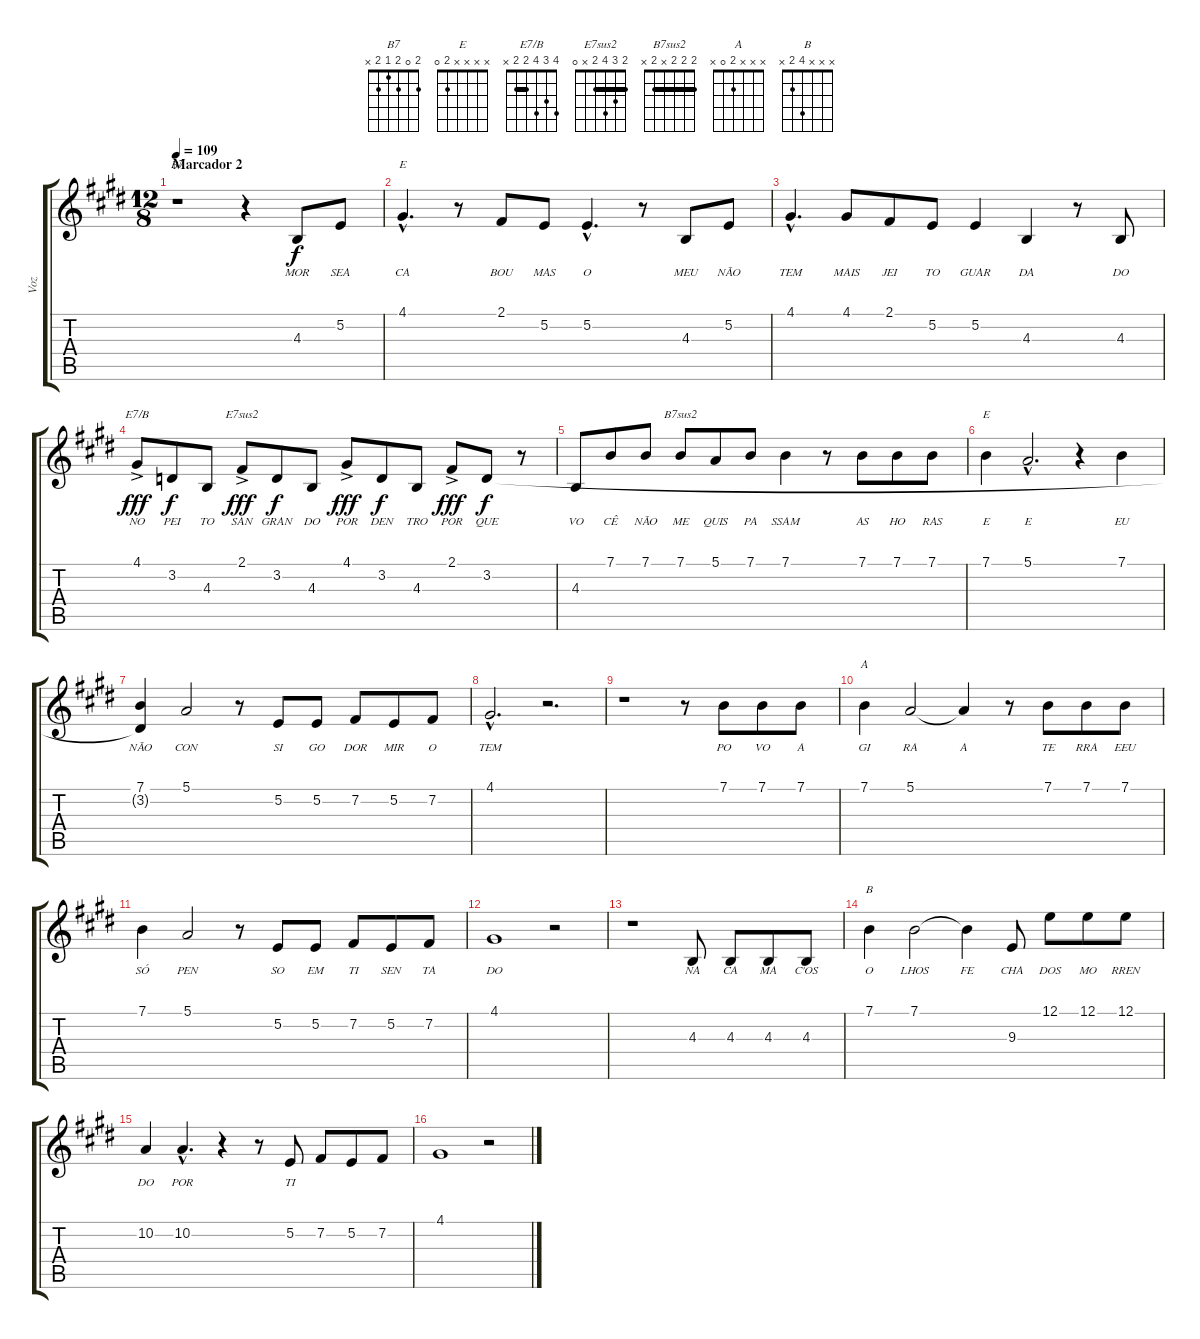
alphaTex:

\track ("Voz" "Voz") {instrument stringensemble1}
\staff {score tabs}
\tuning (E4 B3 G3 D3 A2 E2) {hide}
\chord ("B7" 2 0 2 1 2 x)
\chord ("E" 0 0 1 2 2 0)
\chord ("E7/B" 4 3 4 2 2 x) {barre 2}
\chord ("E7sus2" 2 3 4 2 x 0) {barre 2}
\chord ("B7sus2" 2 2 2 x 2 x) {barre 2}
\chord ("E" x x x x 2 0)
\chord ("A" x x x 2 0 x)
\chord ("B" x x x 4 2 x)
\ts (12 8)
\section ("" "Marcador 2")
\tempo 109
\clef g2
\ks e
r.1{ch "B7" dy f} r.4 4.3.8{lyrics (0 "MOR") lyrics (1 "") lyrics (2 "") lyrics (3 "") lyrics (4 "")} 5.2.8{lyrics (0 "SEA") lyrics (1 "") lyrics (2 "") lyrics (3 "") lyrics (4 "")} |
4.1{hac}.4{d ch "E" lyrics (0 "CA") lyrics (1 "") lyrics (2 "") lyrics (3 "") lyrics (4 "")} r.8 2.1.8{lyrics (0 "BOU") lyrics (1 "") lyrics (2 "") lyrics (3 "") lyrics (4 "")} 5.2.8{lyrics (0 "MAS") lyrics (1 "") lyrics (2 "") lyrics (3 "") lyrics (4 "")} 5.2{hac}.4{d lyrics (0 "O") lyrics (1 "") lyrics (2 "") lyrics (3 "") lyrics (4 "")} r.8 4.3.8{lyrics (0 "MEU") lyrics (1 "") lyrics (2 "") lyrics (3 "") lyrics (4 "")} 5.2.8{lyrics (0 "NÃO") lyrics (1 "") lyrics (2 "") lyrics (3 "") lyrics (4 "")} |
4.1{hac}.4{d lyrics (0 "TEM") lyrics (1 "") lyrics (2 "") lyrics (3 "") lyrics (4 "")} 4.1.8{lyrics (0 "MAIS") lyrics (1 "") lyrics (2 "") lyrics (3 "") lyrics (4 "")} 2.1.8{lyrics (0 "JEI") lyrics (1 "") lyrics (2 "") lyrics (3 "") lyrics (4 "")} 5.2.8{lyrics (0 "TO") lyrics (1 "") lyrics (2 "") lyrics (3 "") lyrics (4 "")} 5.2.4{lyrics (0 "GUAR") lyrics (1 "") lyrics (2 "") lyrics (3 "") lyrics (4 "")} 4.3.4{lyrics (0 "DA") lyrics (1 "") lyrics (2 "") lyrics (3 "") lyrics (4 "")} r.8 4.3.8{lyrics (0 "DO") lyrics (1 "") lyrics (2 "") lyrics (3 "") lyrics (4 "")} |
4.1{ac}.8{ch "E7/B" lyrics (0 "NO") lyrics (1 "") lyrics (2 "") lyrics (3 "") lyrics (4 "") dy fff} 3.2.8{lyrics (0 "PEI") lyrics (1 "") lyrics (2 "") lyrics (3 "") lyrics (4 "") dy f} 4.3.8{lyrics (0 "TO") lyrics (1 "") lyrics (2 "") lyrics (3 "") lyrics (4 "")} 2.1{ac}.8{ch "E7sus2" lyrics (0 "SAN") lyrics (1 "") lyrics (2 "") lyrics (3 "") lyrics (4 "") dy fff} 3.2.8{lyrics (0 "GRAN") lyrics (1 "") lyrics (2 "") lyrics (3 "") lyrics (4 "") dy f} 4.3.8{lyrics (0 "DO") lyrics (1 "") lyrics (2 "") lyrics (3 "") lyrics (4 "")} 4.1{ac}.8{lyrics (0 "POR") lyrics (1 "") lyrics (2 "") lyrics (3 "") lyrics (4 "") dy fff} 3.2.8{lyrics (0 "DEN") lyrics (1 "") lyrics (2 "") lyrics (3 "") lyrics (4 "") dy f} 4.3.8{lyrics (0 "TRO") lyrics (1 "") lyrics (2 "") lyrics (3 "") lyrics (4 "")} 2.1{ac}.8{lyrics (0 "POR") lyrics (1 "") lyrics (2 "") lyrics (3 "") lyrics (4 "") dy fff} 3.2.8{lyrics (0 "QUE") lyrics (1 "") lyrics (2 "") lyrics (3 "") lyrics (4 "") dy f} r.8 |
4.3.8{lyrics (0 "VO") lyrics (1 "") lyrics (2 "") lyrics (3 "") lyrics (4 "")} 7.1.8{lyrics (0 "CÊ") lyrics (1 "") lyrics (2 "") lyrics (3 "") lyrics (4 "")} 7.1.8{lyrics (0 "NÃO") lyrics (1 "") lyrics (2 "") lyrics (3 "") lyrics (4 "")} 7.1.8{ch "B7sus2" lyrics (0 "ME") lyrics (1 "") lyrics (2 "") lyrics (3 "") lyrics (4 "")} 5.1.8{lyrics (0 "QUIS") lyrics (1 "") lyrics (2 "") lyrics (3 "") lyrics (4 "")} 7.1.8{lyrics (0 "PA") lyrics (1 "") lyrics (2 "") lyrics (3 "") lyrics (4 "")} 7.1.4{lyrics (0 "SSAM") lyrics (1 "") lyrics (2 "") lyrics (3 "") lyrics (4 "")} r.8 7.1.8{lyrics (0 "AS") lyrics (1 "") lyrics (2 "") lyrics (3 "") lyrics (4 "")} 7.1.8{lyrics (0 "HO") lyrics (1 "") lyrics (2 "") lyrics (3 "") lyrics (4 "")} 7.1.8{lyrics (0 "RAS") lyrics (1 "") lyrics (2 "") lyrics (3 "") lyrics (4 "")} |
7.1.4{ch "E" lyrics (0 "E") lyrics (1 "") lyrics (2 "") lyrics (3 "") lyrics (4 "")} 5.1{hac}.2{d lyrics (0 "E") lyrics (1 "") lyrics (2 "") lyrics (3 "") lyrics (4 "")} r.4 7.1.4{lyrics (0 "EU") lyrics (1 "") lyrics (2 "") lyrics (3 "") lyrics (4 "")} |
(7.1 3.2{t}).4{lyrics (0 "NÃO") lyrics (1 "") lyrics (2 "") lyrics (3 "") lyrics (4 "")} 5.1.2{lyrics (0 "CON") lyrics (1 "") lyrics (2 "") lyrics (3 "") lyrics (4 "")} r.8 5.2.8{lyrics (0 "SI") lyrics (1 "") lyrics (2 "") lyrics (3 "") lyrics (4 "")} 5.2.8{lyrics (0 "GO") lyrics (1 "") lyrics (2 "") lyrics (3 "") lyrics (4 "")} 7.2.8{lyrics (0 "DOR") lyrics (1 "") lyrics (2 "") lyrics (3 "") lyrics (4 "")} 5.2.8{lyrics (0 "MIR") lyrics (1 "") lyrics (2 "") lyrics (3 "") lyrics (4 "")} 7.2.8{lyrics (0 "O") lyrics (1 "") lyrics (2 "") lyrics (3 "") lyrics (4 "")} |
4.1{hac}.2{d lyrics (0 "TEM") lyrics (1 "") lyrics (2 "") lyrics (3 "") lyrics (4 "")} r.2{d} |
r.1 r.8 7.1.8{lyrics (0 "PO") lyrics (1 "") lyrics (2 "") lyrics (3 "") lyrics (4 "")} 7.1.8{lyrics (0 "VO") lyrics (1 "") lyrics (2 "") lyrics (3 "") lyrics (4 "")} 7.1.8{lyrics (0 "A") lyrics (1 "") lyrics (2 "") lyrics (3 "") lyrics (4 "")} |
7.1.4{ch "A" lyrics (0 "GI") lyrics (1 "") lyrics (2 "") lyrics (3 "") lyrics (4 "")} 5.1.2{lyrics (0 "RA") lyrics (1 "") lyrics (2 "") lyrics (3 "") lyrics (4 "")} 5.1{t}.4{lyrics (0 "A") lyrics (1 "") lyrics (2 "") lyrics (3 "") lyrics (4 "")} r.8 7.1.8{lyrics (0 "TE") lyrics (1 "") lyrics (2 "") lyrics (3 "") lyrics (4 "")} 7.1.8{lyrics (0 "RRA") lyrics (1 "") lyrics (2 "") lyrics (3 "") lyrics (4 "")} 7.1.8{lyrics (0 "EEU") lyrics (1 "") lyrics (2 "") lyrics (3 "") lyrics (4 "")} |
7.1.4{lyrics (0 "SÓ") lyrics (1 "") lyrics (2 "") lyrics (3 "") lyrics (4 "")} 5.1.2{lyrics (0 "PEN") lyrics (1 "") lyrics (2 "") lyrics (3 "") lyrics (4 "")} r.8 5.2.8{lyrics (0 "SO") lyrics (1 "") lyrics (2 "") lyrics (3 "") lyrics (4 "")} 5.2.8{lyrics (0 "EM") lyrics (1 "") lyrics (2 "") lyrics (3 "") lyrics (4 "")} 7.2.8{lyrics (0 "TI") lyrics (1 "") lyrics (2 "") lyrics (3 "") lyrics (4 "")} 5.2.8{lyrics (0 "SEN") lyrics (1 "") lyrics (2 "") lyrics (3 "") lyrics (4 "")} 7.2.8{lyrics (0 "TA") lyrics (1 "") lyrics (2 "") lyrics (3 "") lyrics (4 "")} |
4.1.1{lyrics (0 "DO") lyrics (1 "") lyrics (2 "") lyrics (3 "") lyrics (4 "")} r.2 |
r.1 4.3.8{lyrics (0 "NA") lyrics (1 "") lyrics (2 "") lyrics (3 "") lyrics (4 "")} 4.3.8{lyrics (0 "CA") lyrics (1 "") lyrics (2 "") lyrics (3 "") lyrics (4 "")} 4.3.8{lyrics (0 "MA") lyrics (1 "") lyrics (2 "") lyrics (3 "") lyrics (4 "")} 4.3.8{lyrics (0 "C'OS") lyrics (1 "") lyrics (2 "") lyrics (3 "") lyrics (4 "")} |
7.1.4{ch "B" lyrics (0 "O") lyrics (1 "") lyrics (2 "") lyrics (3 "") lyrics (4 "")} 7.1.2{lyrics (0 "LHOS") lyrics (1 "") lyrics (2 "") lyrics (3 "") lyrics (4 "")} 7.1{t}.4{lyrics (0 "FE") lyrics (1 "") lyrics (2 "") lyrics (3 "") lyrics (4 "")} 9.3.8{lyrics (0 "CHA") lyrics (1 "") lyrics (2 "") lyrics (3 "") lyrics (4 "")} 12.1.8{lyrics (0 "DOS") lyrics (1 "") lyrics (2 "") lyrics (3 "") lyrics (4 "")} 12.1.8{lyrics (0 "MO") lyrics (1 "") lyrics (2 "") lyrics (3 "") lyrics (4 "")} 12.1.8{lyrics (0 "RREN") lyrics (1 "") lyrics (2 "") lyrics (3 "") lyrics (4 "")} |
10.2.4{lyrics (0 "DO") lyrics (1 "") lyrics (2 "") lyrics (3 "") lyrics (4 "")} 10.2{hac}.4{d lyrics (0 "POR") lyrics (1 "") lyrics (2 "") lyrics (3 "") lyrics (4 "")} r.4 r.8 5.2.8{lyrics (0 "TI") lyrics (1 "") lyrics (2 "") lyrics (3 "") lyrics (4 "")} 7.2.8 5.2.8 7.2.8 |
4.1.1 r.2
